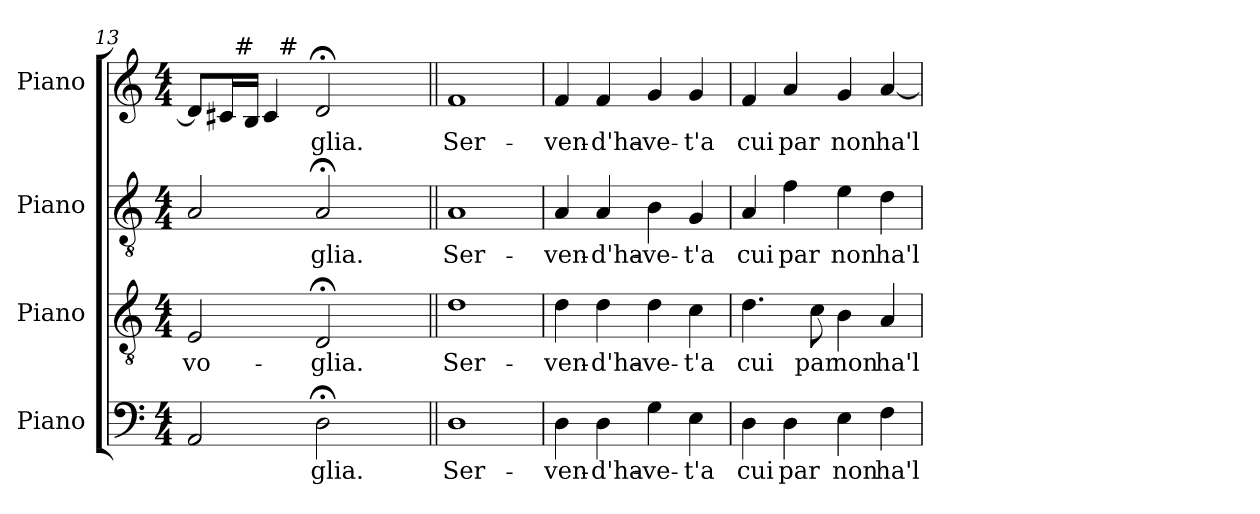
**kern	**text	**kern	**text	**kern	**text	**kern	**text
*part4	*part4	*part3	*part3	*part2	*part2	*part1	*part1
*staff4	*staff4	*staff3	*staff3	*staff2	*staff2	*staff1	*staff1
*I"Piano	*	*I"Piano	*	*I"Piano	*	*I"Piano	*
*I'Pno.	*	*I'Pno.	*	*I'Pno.	*	*I'Pno.	*
*clefF4	*	*clefGv2	*	*clefGv2	*	*clefG2	*
*	*	*ITrd7c12	*	*ITrd7c12	*	*	*
*k[]	*	*k[]	*	*k[]	*	*k[]	*
*C:	*	*C:	*	*C:	*	*C:	*
*M4/4	*	*M4/4	*	*M4/4	*	*M4/4	*
=13	=13	=13	=13	=13	=13	=13	=13
!	!	!	!LO:LY:b:color=#000000	!	!	!	!
*	*	*	*	*	*	*^	*
*	*	*	*	*	*	*	*^	*
2AAi/	.	2EEi/	vo-	2AAi/	.	8di/L]	8ryy	4ryy	.
.	.	.	.	.	.	16c#i/L	32ryy	.	.
.	.	.	.	.	.	.	256ryy	.	.
!	!	!	!	!	!	!	!LO:TX:a:t=#	!	!
.	.	.	.	.	.	.	2ryy	.	.
.	.	.	.	.	.	16Bi/JJ	.	.	.
.	.	.	.	.	.	4c#i/	.	32ryy	.
.	.	.	.	.	.	.	.	256ryy	.
!	!	!	!	!	!	!	!	!LO:TX:a:t=#	!
.	.	.	.	.	.	.	.	2ryy	.
!	!LO:LY:b:color=#000000	!	!	!	!	!	!	!	!
!	!	!	!LO:LY:b:color=#000000	!	!	!	!	!	!
!	!	!	!	!	!LO:LY:b:color=#000000	!	!	!	!
!	!	!	!	!	!	!	!	!	!LO:LY:b:color=#000000
2D;i\	-glia.	2DD;i/	-glia.	2AA;i/	-glia.	2d;i/	.	.	-glia.
.	.	.	.	.	.	.	4ryy	.	.
.	.	.	.	.	.	.	.	8ryy	.
.	.	.	.	.	.	.	16ryy	16ryy	.
.	.	.	.	.	.	.	64..ryy	64..ryy	.
*	*	*	*	*	*	*v	*v	*v	*
!!LO:LB:g=z
=14||	=14||	=14||	=14||	=14||	=14||	=14||	=14||
*	*	*	*	*	*	*^	*
*	*	*	*	*	*	*	*^	*
!	!LO:LY:b:color=#000000	!	!	!	!	!	!	!	!
*	*	*	*	*	*	*v	*v	*v	*
*	*	*	*	*	*	*^	*
*	*	*	*	*	*	*	*^	*
!	!	!	!LO:LY:b:color=#000000	!	!	!	!	!	!
*	*	*	*	*	*	*v	*v	*v	*
*	*	*	*	*	*	*^	*
*	*	*	*	*	*	*	*^	*
!	!	!	!	!	!LO:LY:b:color=#000000	!	!	!	!
*	*	*	*	*	*	*v	*v	*v	*
*	*	*	*	*	*	*^	*
*	*	*	*	*	*	*	*^	*
!	!	!	!	!	!	!	!	!	!LO:LY:b:color=#000000
*	*	*	*	*	*	*v	*v	*v	*
1Di	Ser-	1Di	Ser-	1AAi	Ser-	1fi	Ser-
=15	=15	=15	=15	=15	=15	=15	=15
!	!LO:LY:b:color=#000000	!	!	!	!	!	!
!	!	!	!LO:LY:b:color=#000000	!	!	!	!
!	!	!	!	!	!LO:LY:b:color=#000000	!	!
!	!	!	!	!	!	!	!LO:LY:b:color=#000000
4Di\	-ven-	4Di\	-ven-	4AAi/	-ven-	4fi/	-ven-
!	!LO:LY:b:color=#000000	!	!	!	!	!	!
!	!	!	!LO:LY:b:color=#000000	!	!	!	!
!	!	!	!	!	!LO:LY:b:color=#000000	!	!
!	!	!	!	!	!	!	!LO:LY:b:color=#000000
4Di\	-d'ha-	4Di\	-d'ha-	4AAi/	-d'ha-	4fi/	-d'ha-
!	!LO:LY:b:color=#000000	!	!	!	!	!	!
!	!	!	!LO:LY:b:color=#000000	!	!	!	!
!	!	!	!	!	!LO:LY:b:color=#000000	!	!
!	!	!	!	!	!	!	!LO:LY:b:color=#000000
4Gi\	-ve-	4Di\	-ve-	4BBi\	-ve-	4gi/	-ve-
!	!LO:LY:b:color=#000000	!	!	!	!	!	!
!	!	!	!LO:LY:b:color=#000000	!	!	!	!
!	!	!	!	!	!LO:LY:b:color=#000000	!	!
!	!	!	!	!	!	!	!LO:LY:b:color=#000000
4Ei\	-t'a	4Ci\	-t'a	4GGi/	-t'a	4gi/	-t'a
=16	=16	=16	=16	=16	=16	=16	=16
!	!LO:LY:b:color=#000000	!	!	!	!	!	!
!	!	!	!LO:LY:b:color=#000000	!	!	!	!
!	!	!	!	!	!LO:LY:b:color=#000000	!	!
!	!	!	!	!	!	!	!LO:LY:b:color=#000000
4Di\	cui	4.Di\	cui	4AAi/	cui	4fi/	cui
!	!LO:LY:b:color=#000000	!	!	!	!	!	!
!	!	!	!	!	!LO:LY:b:color=#000000	!	!
!	!	!	!	!	!	!	!LO:LY:b:color=#000000
4Di\	par	.	.	4Fi\	par	4ai/	par
!	!	!	!LO:LY:b:color=#000000	!	!	!	!
.	.	8Ci\	par	.	.	.	.
!	!LO:LY:b:color=#000000	!	!	!	!	!	!
!	!	!	!LO:LY:b:color=#000000	!	!	!	!
!	!	!	!	!	!LO:LY:b:color=#000000	!	!
!	!	!	!	!	!	!	!LO:LY:b:color=#000000
4Ei\	non	4BBi\	non	4Ei\	non	4gi/	non
!	!LO:LY:b:color=#000000	!	!	!	!	!	!
!	!	!	!LO:LY:b:color=#000000	!	!	!	!
!	!	!	!	!	!LO:LY:b:color=#000000	!	!
!	!	!	!	!	!	!	!LO:LY:b:color=#000000
4Fi\	ha'l	4AAi/	ha'l	4Di\	ha'l	[4ai/	ha'l
=	=	=	=	=	=	=	=
*-	*-	*-	*-	*-	*-	*-	*-
